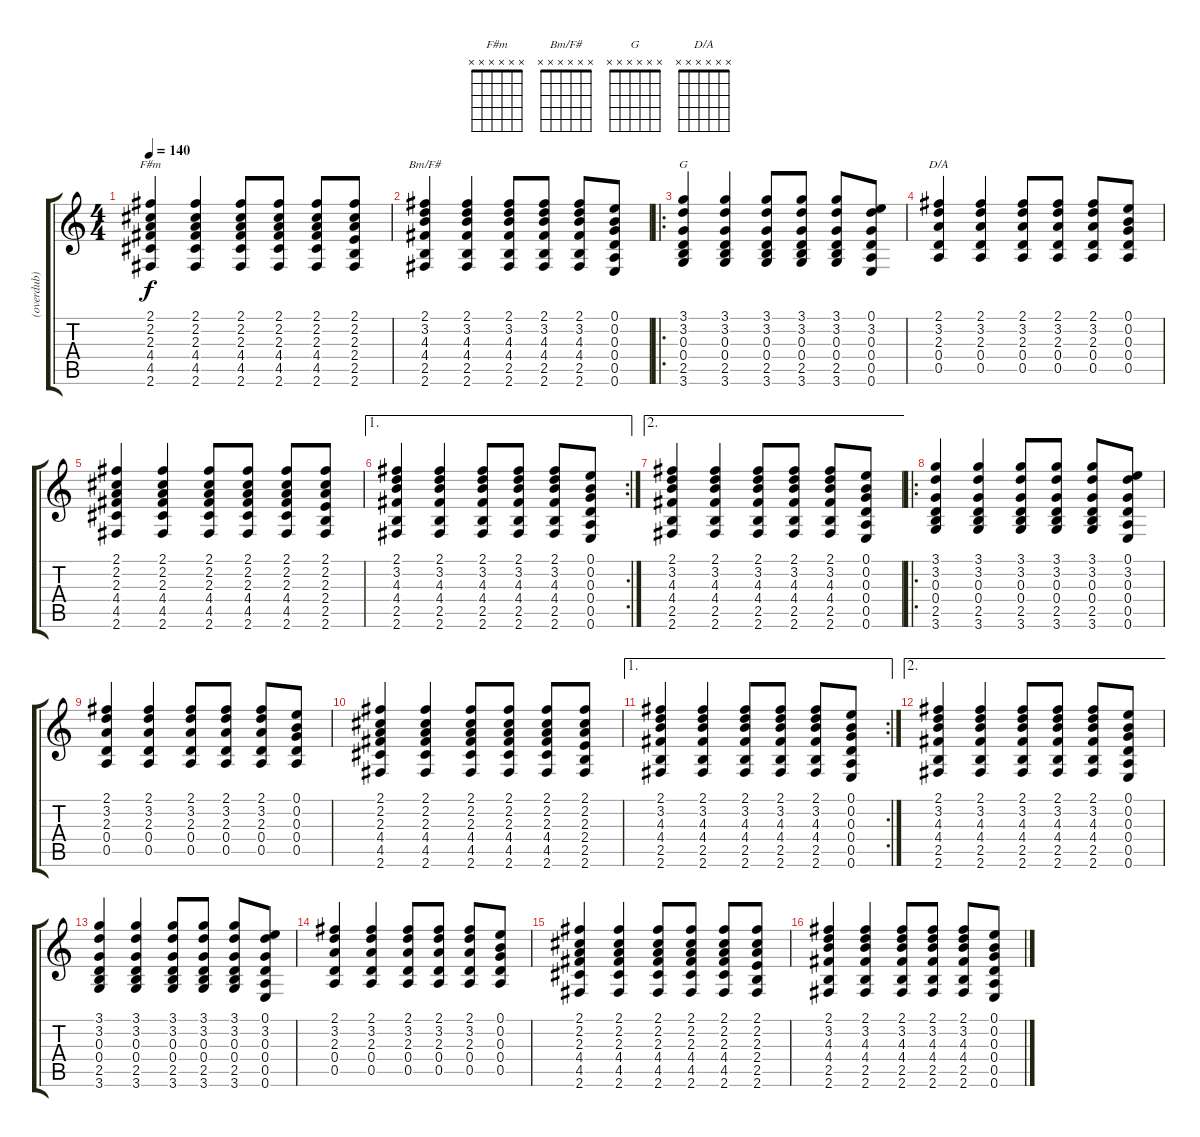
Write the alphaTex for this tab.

\track ("(overdub)" "(overdub)") {instrument distortionguitar}
\staff {score tabs}
\tuning (E4 B3 G3 D3 A2 E2) {hide}
\chord ("F#m" x x x x x x) {firstfret 0}
\chord ("Bm/F#" x x x x x x) {firstfret 0}
\chord ("G" x x x x x x) {firstfret 0}
\chord ("D/A" x x x x x x) {firstfret 0}
\ts (4 4)
\tempo 140
\clef g2
\ks c
(2.1 2.2 2.3 4.4 4.5 2.6).4{ch "F#m" dy f} (2.1 2.2 2.3 4.4 4.5 2.6).4 (2.1 2.2 2.3 4.4 4.5 2.6).8 (2.1 2.2 2.3 4.4 4.5 2.6).8 (2.1 2.2 2.3 4.4 4.5 2.6).8 (2.1 2.2 2.3 2.4 2.5 2.6).8 |
(2.1 3.2 4.3 4.4 2.5 2.6).4{ch "Bm/F#"} (2.1 3.2 4.3 4.4 2.5 2.6).4 (2.1 3.2 4.3 4.4 2.5 2.6).8 (2.1 3.2 4.3 4.4 2.5 2.6).8 (2.1 3.2 4.3 4.4 2.5 2.6).8 (0.1 0.2 0.3 0.4 0.5 0.6).8 |
\ro
(3.1 3.2 0.3 0.4 2.5 3.6).4{ch "G"} (3.1 3.2 0.3 0.4 2.5 3.6).4 (3.1 3.2 0.3 0.4 2.5 3.6).8 (3.1 3.2 0.3 0.4 2.5 3.6).8 (3.1 3.2 0.3 0.4 2.5 3.6).8 (0.1 3.2 0.3 0.4 0.5 0.6).8 |
(2.1 3.2 2.3 0.4 0.5).4{ch "D/A"} (2.1 3.2 2.3 0.4 0.5).4 (2.1 3.2 2.3 0.4 0.5).8 (2.1 3.2 2.3 0.4 0.5).8 (2.1 3.2 2.3 0.4 0.5).8 (0.1 0.2 0.3 0.4 0.5).8 |
(2.1 2.2 2.3 4.4 4.5 2.6).4 (2.1 2.2 2.3 4.4 4.5 2.6).4 (2.1 2.2 2.3 4.4 4.5 2.6).8 (2.1 2.2 2.3 4.4 4.5 2.6).8 (2.1 2.2 2.3 4.4 4.5 2.6).8 (2.1 2.2 2.3 2.4 2.5 2.6).8 |
\ae 1
\rc 2
(2.1 3.2 4.3 4.4 2.5 2.6).4 (2.1 3.2 4.3 4.4 2.5 2.6).4 (2.1 3.2 4.3 4.4 2.5 2.6).8 (2.1 3.2 4.3 4.4 2.5 2.6).8 (2.1 3.2 4.3 4.4 2.5 2.6).8 (0.1 0.2 0.3 0.4 0.5 0.6).8 |
\ae 2
(2.1 3.2 4.3 4.4 2.5 2.6).4 (2.1 3.2 4.3 4.4 2.5 2.6).4 (2.1 3.2 4.3 4.4 2.5 2.6).8 (2.1 3.2 4.3 4.4 2.5 2.6).8 (2.1 3.2 4.3 4.4 2.5 2.6).8 (0.1 0.2 0.3 0.4 0.5 0.6).8 |
\ro
(3.1 3.2 0.3 0.4 2.5 3.6).4 (3.1 3.2 0.3 0.4 2.5 3.6).4 (3.1 3.2 0.3 0.4 2.5 3.6).8 (3.1 3.2 0.3 0.4 2.5 3.6).8 (3.1 3.2 0.3 0.4 2.5 3.6).8 (0.1 3.2 0.3 0.4 0.5 0.6).8 |
(2.1 3.2 2.3 0.4 0.5).4 (2.1 3.2 2.3 0.4 0.5).4 (2.1 3.2 2.3 0.4 0.5).8 (2.1 3.2 2.3 0.4 0.5).8 (2.1 3.2 2.3 0.4 0.5).8 (0.1 0.2 0.3 0.4 0.5).8 |
(2.1 2.2 2.3 4.4 4.5 2.6).4 (2.1 2.2 2.3 4.4 4.5 2.6).4 (2.1 2.2 2.3 4.4 4.5 2.6).8 (2.1 2.2 2.3 4.4 4.5 2.6).8 (2.1 2.2 2.3 4.4 4.5 2.6).8 (2.1 2.2 2.3 2.4 2.5 2.6).8 |
\ae 1
\rc 2
(2.1 3.2 4.3 4.4 2.5 2.6).4 (2.1 3.2 4.3 4.4 2.5 2.6).4 (2.1 3.2 4.3 4.4 2.5 2.6).8 (2.1 3.2 4.3 4.4 2.5 2.6).8 (2.1 3.2 4.3 4.4 2.5 2.6).8 (0.1 0.2 0.3 0.4 0.5 0.6).8 |
\ae 2
(2.1 3.2 4.3 4.4 2.5 2.6).4 (2.1 3.2 4.3 4.4 2.5 2.6).4 (2.1 3.2 4.3 4.4 2.5 2.6).8 (2.1 3.2 4.3 4.4 2.5 2.6).8 (2.1 3.2 4.3 4.4 2.5 2.6).8 (0.1 0.2 0.3 0.4 0.5 0.6).8 |
(3.1 3.2 0.3 0.4 2.5 3.6).4 (3.1 3.2 0.3 0.4 2.5 3.6).4 (3.1 3.2 0.3 0.4 2.5 3.6).8 (3.1 3.2 0.3 0.4 2.5 3.6).8 (3.1 3.2 0.3 0.4 2.5 3.6).8 (0.1 3.2 0.3 0.4 0.5 0.6).8 |
(2.1 3.2 2.3 0.4 0.5).4 (2.1 3.2 2.3 0.4 0.5).4 (2.1 3.2 2.3 0.4 0.5).8 (2.1 3.2 2.3 0.4 0.5).8 (2.1 3.2 2.3 0.4 0.5).8 (0.1 0.2 0.3 0.4 0.5).8 |
(2.1 2.2 2.3 4.4 4.5 2.6).4 (2.1 2.2 2.3 4.4 4.5 2.6).4 (2.1 2.2 2.3 4.4 4.5 2.6).8 (2.1 2.2 2.3 4.4 4.5 2.6).8 (2.1 2.2 2.3 4.4 4.5 2.6).8 (2.1 2.2 2.3 2.4 2.5 2.6).8 |
(2.1 3.2 4.3 4.4 2.5 2.6).4 (2.1 3.2 4.3 4.4 2.5 2.6).4 (2.1 3.2 4.3 4.4 2.5 2.6).8 (2.1 3.2 4.3 4.4 2.5 2.6).8 (2.1 3.2 4.3 4.4 2.5 2.6).8 (0.1 0.2 0.3 0.4 0.5 0.6).8
